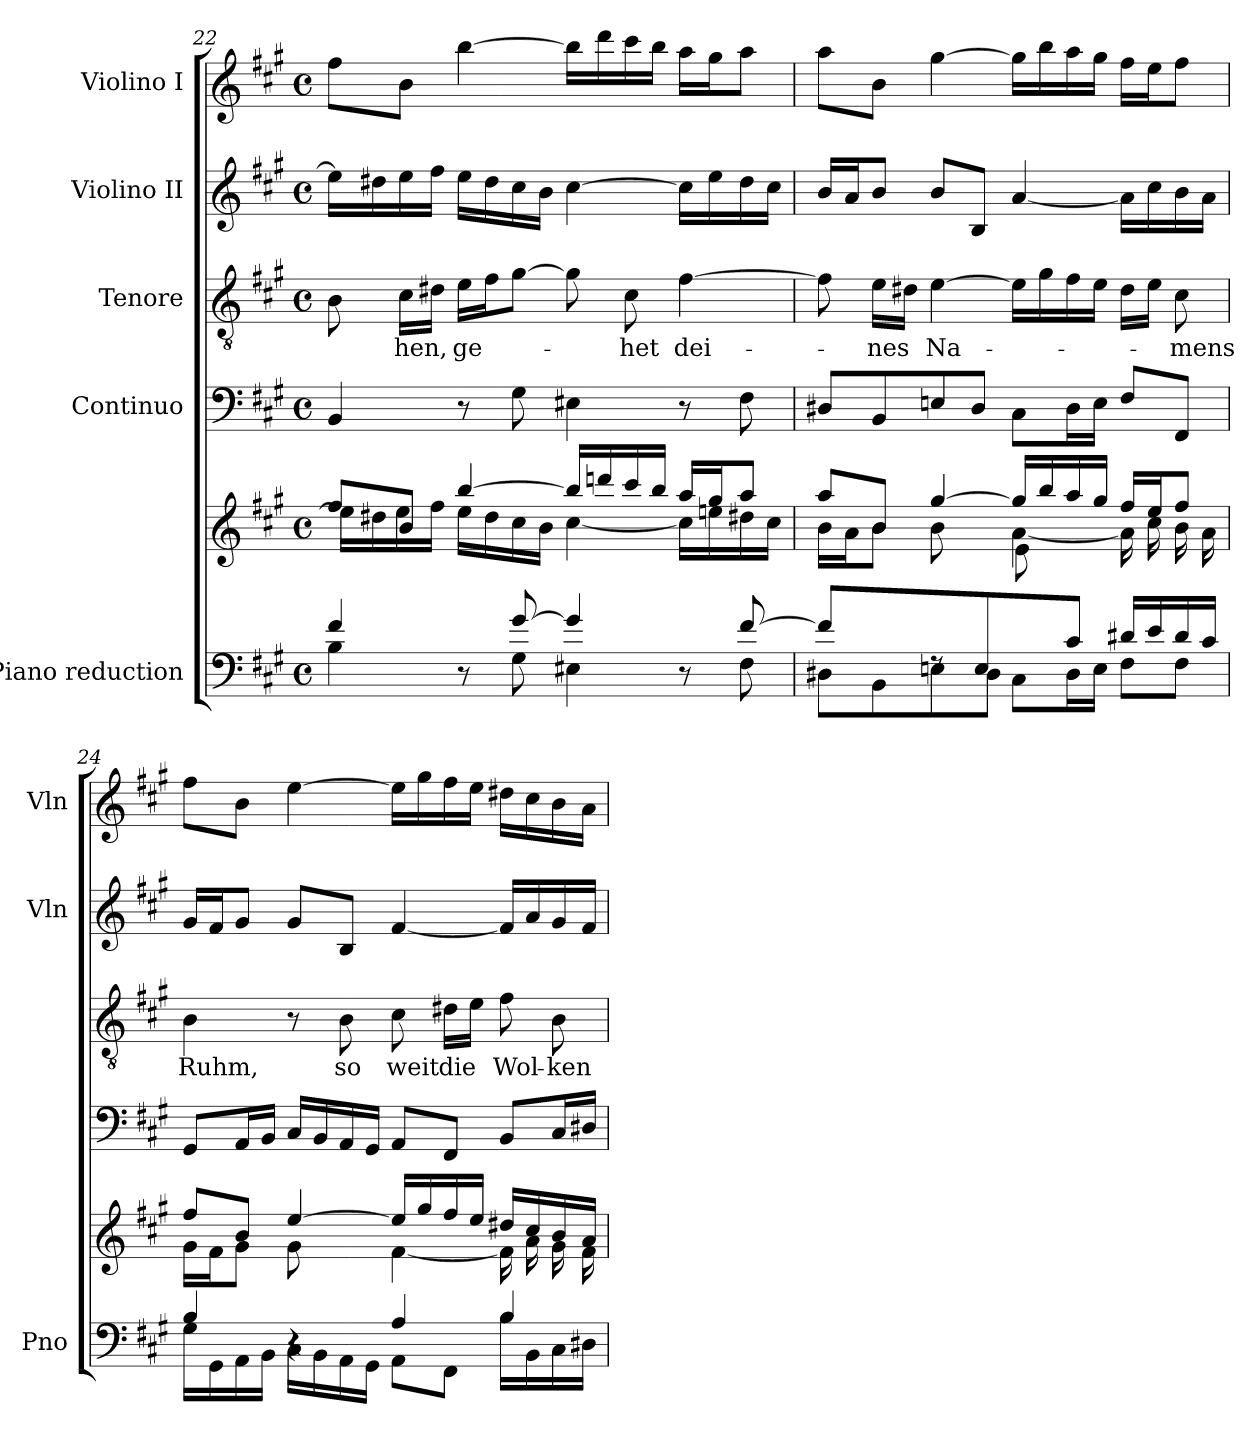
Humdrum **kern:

**kern	**kern	**kern	**kern	**text	**kern	**kern
*part5	*part5	*part4	*part3	*part3	*part2	*part1
*staff6	*staff5	*staff4	*staff3	*staff3	*staff2	*staff1
*I"Piano reduction	*	*I"Continuo	*I"Tenore	*	*I"Violino II	*I"Violino I
*I'Pno	*	*	*	*	*I'Vln	*I'Vln
!!LO:LB:g=z
*clefF4	*clefG2	*clefF4	*clefGv2	*	*clefG2	*clefG2
*k[f#c#g#]	*k[f#c#g#]	*k[f#c#g#]	*k[f#c#g#]	*	*k[f#c#g#]	*k[f#c#g#]
*M4/4	*M4/4	*M4/4	*M4/4	*	*M4/4	*M4/4
*met(c)	*met(c)	*met(c)	*met(c)	*	*met(c)	*met(c)
=22	=22	=22	=22	=22	=22	=22
*^	*^	*	*	*	*	*
4f#/	4B\	8ff#/L	16ee\LL]	4BB/	8B\	.	16ee\LL]	8ff#\L
.	.	.	16dd#X\	.	.	.	16dd#X\	.
!	!	!	!	!	!	!LO:LY:b	!	!
.	.	8b/J	16ee\	.	16c#\LL	-hen,	16ee\	8b\J
.	.	.	16ff#\JJ	.	16d#X\JJ	.	16ff#\JJ	.
!	!	!	!	!	!	!LO:LY:b	!	!
8r	8ryy	[4bb/	16ee\LL	8r	16e\LL	ge-	16ee\LL	[4bb\
.	.	.	16dd#\	.	16f#\J	.	16dd#\	.
[8g#/	8G#\	.	16cc#\	8G#\	[8g#\J	.	16cc#\	.
.	.	.	16b\JJ	.	.	.	16b\JJ	.
4g#/]	4E#X\	16bb/LL]	[4cc#\	4E#X\	8g#\]	.	[4cc#\	16bb\LL]
.	.	16dddn/	.	.	.	.	.	16ddd\
!	!	!	!	!	!	!LO:LY:b	!	!
.	.	16ccc#/	.	.	8c#\	-het	.	16ccc#\
.	.	16bb/JJ	.	.	.	.	.	16bb\JJ
!	!	!	!	!	!	!LO:LY:b	!	!
8r	8ryy	16aa/LL	16cc#\LL]	8r	[4f#\	dei-	16cc#\LL]	16aa\LL
.	.	16gg#/J	16een\	.	.	.	16ee\	16gg#\J
[8f#/	8F#\	8aa/J	16dd#X\	8F#\	.	.	16dd#\	8aa\J
.	.	.	16cc#\JJ	.	.	.	16cc#\JJ	.
=23	=23	=23	=23	=23	=23	=23	=23	=23
*	*^	*	*^	*	*	*	*	*
4.ryy	4f#/]	8D#X\L	8aa/L	16b\LL	2ryy	8D#X/L	8f#\]	.	16b/LL	8aa\L
.	.	.	.	16a\J	.	.	.	.	16a/J	.
!	!	!	!	!	!	!	!	!LO:LY:b	!	!
.	.	8BB\	8b/J	8b\J	.	8BB/	16e\LL	-nes	8b/J	8b\J
.	.	.	.	.	.	.	16d#X\JJ	.	.	.
!	!	!	!	!	!	!	!	!LO:LY:b	!	!
.	8rF	8En\	[4gg#/	8b\L	.	8En/	[4e\	Na-	8b/L	[4gg#\
8B/J	8E/	8D#\J	.	8ryy	.	8D#/J	.	.	8B/J	.
2ryy	8ryy	8C#\L	16gg#/LL]	[4a\	8e\L	8C#\L	16e\LL]	.	[4a/	16gg#\LL]
.	.	.	16bb/	.	.	.	16g#\	.	.	16bb\
.	8c#/J	16D#\L	16aa/	.	4.ryy	16D#\L	16f#\	.	.	16aa\
.	.	16E\JJ	16gg#/JJ	.	.	16E\JJ	16e\JJ	.	.	16gg#\JJ
.	16d#X/LL	8F#\L	16ff#/LL	16a\LL]	.	8F#/L	16d#\LL	.	16a\LL]	16ff#\LL
.	16e/	.	16ee/J	16cc#\	.	.	16e\JJ	.	16cc#\	16ee\J
!	!	!	!	!	!	!	!	!LO:LY:b	!	!
.	16d#/	8F#\J	8ff#/J	16b\	.	8FF#/J	8c#\	-mens	16b\	8ff#\J
.	16c#/JJ	.	.	16a\JJ	.	.	.	.	16a\JJ	.
*	*	*	*	*v	*v	*	*	*	*	*
=24	=24	=24	=24	=24	=24	=24	=24	=24	=24
!	!	!	!	!	!	!	!LO:LY:b	!	!
4.ryy	4B/	16G#\LL	8ff#/L	16g#\LL	8GG#/L	4B\	Ruhm,	16g#/LL	8ff#\L
.	.	16GG#\	.	16f#\J	.	.	.	16f#/J	.
.	.	16AA\	8b/J	8g#\J	16AA/L	.	.	8g#/J	8b\J
.	.	16BB\JJ	.	.	16BB/JJ	.	.	.	.
.	4r	16C#\LL	[4ee/	8g#\L	16C#/LL	8r	.	8g#/L	[4ee\
.	.	16BB\	.	.	16BB/	.	.	.	.
!	!	!	!	!	!	!	!LO:LY:b	!	!
8B/J	.	16AA\	.	8ryy	16AA/	8B\	so	8B/J	.
.	.	16GG#\JJ	.	.	16GG#/JJ	.	.	.	.
!	!	!	!	!	!	!	!LO:LY:b	!	!
2ryy	4A/	8AA\L	16ee/LL]	[4f#\	8AA/L	8c#\	weit	[4f#/	16ee\LL]
.	.	.	16gg#/	.	.	.	.	.	16gg#\
!	!	!	!	!	!	!	!LO:LY:b	!	!
.	.	8FF#\J	16ff#/	.	8FF#/J	16d#X\LL	die	.	16ff#\
.	.	.	16ee/JJ	.	.	16e\JJ	.	.	16ee\JJ
!	!	!	!	!	!	!	!LO:LY:b	!	!
.	4B/	16B\LL	16dd#X/LL	16f#\LL]	8BB/L	8f#\	Wol-	16f#/LL]	16dd#X\LL
.	.	16BB\	16cc#/	16a\	.	.	.	16a/	16cc#\
!	!	!	!	!	!	!	!LO:LY:b	!	!
.	.	16C#\	16b/	16g#\	16C#/L	8B\	-ken	16g#/	16b\
.	.	16D#X\JJ	16a/JJ	16f#\JJ	16D#X/JJ	.	.	16f#/JJ	16a\JJ
*v	*v	*v	*	*	*	*	*	*	*
*	*v	*v	*	*	*	*	*
=	=	=	=	=	=	=
*-	*-	*-	*-	*-	*-	*-
